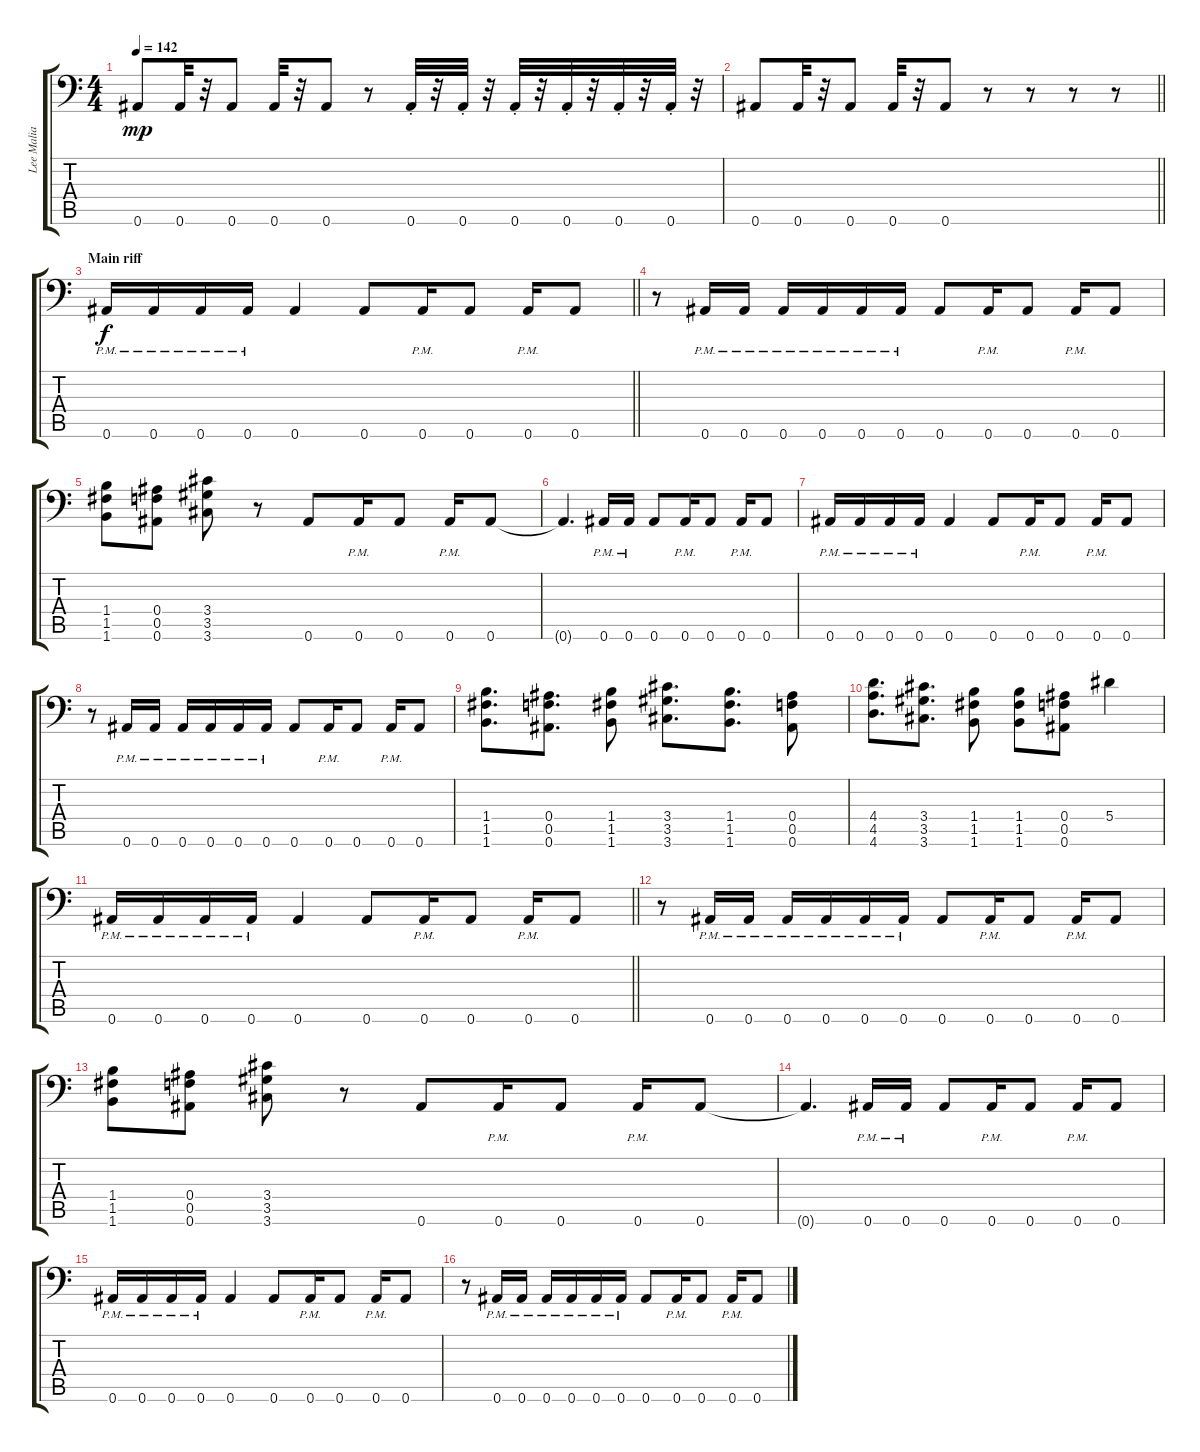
\track ("Lee Malia" "Lee Malia") {instrument distortionguitar}
\staff {score tabs}
\tuning (C4 G3 Eb3 Bb2 F2 Bb1) {hide}
\ts (4 4)
\tempo 142
\clef f4
\ks c
0.6.8{dy mp} 0.6.32 r.32 0.6.8 0.6.32 r.32 0.6.8 r.8 0.6{st}.32 r.32 0.6{st}.32 r.32 0.6{st}.32 r.32 0.6{st}.32 r.32 0.6{st}.32 r.32 0.6{st}.32 r.32 |
\barLineRight lightlight
0.6.8 0.6.32 r.32 0.6.8 0.6.32 r.32 0.6.8 r.8 r.8 r.8 r.8 |
\section ("" "Main riff")
\barLineRight lightlight
0.6{pm}.16{dy f} 0.6{pm}.16 0.6{pm}.16 0.6{pm}.16 0.6.4 0.6.8 0.6{pm}.16 0.6.8 0.6{pm}.16 0.6.8 |
r.8 0.6{pm}.16 0.6{pm}.16 0.6{pm}.16 0.6{pm}.16 0.6{pm}.16 0.6{pm}.16 0.6.8 0.6{pm}.16 0.6.8 0.6{pm}.16 0.6.8 |
(1.4 1.5 1.6).8 (0.4 0.5 0.6).8 (3.4 3.5 3.6).8 r.8 0.6.8 0.6{pm}.16 0.6.8 0.6{pm}.16 0.6.8 |
0.6{t}.4{d} 0.6{pm}.16 0.6{pm}.16 0.6.8 0.6{pm}.16 0.6.8 0.6{pm}.16 0.6.8 |
0.6{pm}.16 0.6{pm}.16 0.6{pm}.16 0.6{pm}.16 0.6.4 0.6.8 0.6{pm}.16 0.6.8 0.6{pm}.16 0.6.8 |
r.8 0.6{pm}.16 0.6{pm}.16 0.6{pm}.16 0.6{pm}.16 0.6{pm}.16 0.6{pm}.16 0.6.8 0.6{pm}.16 0.6.8 0.6{pm}.16 0.6.8 |
(1.4 1.5 1.6).8{d} (0.4 0.5 0.6).8{d} (1.4 1.5 1.6).8 (3.4 3.5 3.6).8{d} (1.4 1.5 1.6).8{d} (0.4 0.5 0.6).8 |
(4.4 4.5 4.6).8{d} (3.4 3.5 3.6).8{d} (1.4 1.5 1.6).8 (1.4 1.5 1.6).8 (0.4 0.5 0.6).8 5.4.4 |
\barLineRight lightlight
0.6{pm}.16 0.6{pm}.16 0.6{pm}.16 0.6{pm}.16 0.6.4 0.6.8 0.6{pm}.16 0.6.8 0.6{pm}.16 0.6.8 |
r.8 0.6{pm}.16 0.6{pm}.16 0.6{pm}.16 0.6{pm}.16 0.6{pm}.16 0.6{pm}.16 0.6.8 0.6{pm}.16 0.6.8 0.6{pm}.16 0.6.8 |
(1.4 1.5 1.6).8 (0.4 0.5 0.6).8 (3.4 3.5 3.6).8 r.8 0.6.8 0.6{pm}.16 0.6.8 0.6{pm}.16 0.6.8 |
0.6{t}.4{d} 0.6{pm}.16 0.6{pm}.16 0.6.8 0.6{pm}.16 0.6.8 0.6{pm}.16 0.6.8 |
0.6{pm}.16 0.6{pm}.16 0.6{pm}.16 0.6{pm}.16 0.6.4 0.6.8 0.6{pm}.16 0.6.8 0.6{pm}.16 0.6.8 |
r.8 0.6{pm}.16 0.6{pm}.16 0.6{pm}.16 0.6{pm}.16 0.6{pm}.16 0.6{pm}.16 0.6.8 0.6{pm}.16 0.6.8 0.6{pm}.16 0.6.8
